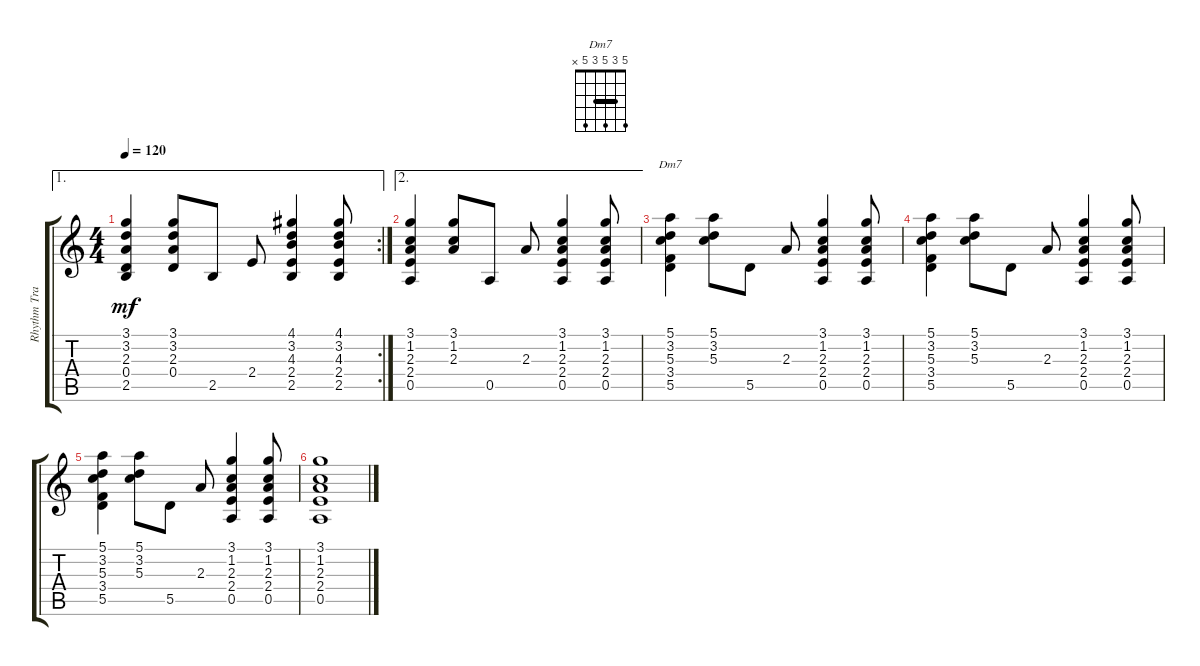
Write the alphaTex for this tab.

\track ("Rhythm Track" "Rhythm Tra") {solo instrument acousticguitarnylon}
\staff {score tabs}
\tuning (E4 B3 G3 D3 A2 E2) {hide}
\chord ("Dm7" 5 3 5 3 5 x) {barre 3}
\ae 1
\rc 2
\ts (4 4)
\tempo 120
\clef g2
\ks c
(3.1 3.2 2.3 0.4 2.5).4{dy mf} (3.1 3.2 2.3 0.4).8 2.5.8 2.4.8 (4.1 3.2 4.3 2.4 2.5).4 (4.1 3.2 4.3 2.4 2.5).8 |
\ae 2
(3.1 1.2 2.3 2.4 0.5).4 (3.1 1.2 2.3).8 0.5.8 2.3.8 (3.1 1.2 2.3 2.4 0.5).4 (3.1 1.2 2.3 2.4 0.5).8 |
(5.1 3.2 5.3 3.4 5.5).4{ch "Dm7"} (5.1 3.2 5.3).8 5.5.8 2.3.8 (3.1 1.2 2.3 2.4 0.5).4 (3.1 1.2 2.3 2.4 0.5).8 |
(5.1 3.2 5.3 3.4 5.5).4 (5.1 3.2 5.3).8 5.5.8 2.3.8 (3.1 1.2 2.3 2.4 0.5).4 (3.1 1.2 2.3 2.4 0.5).8 |
(5.1 3.2 5.3 3.4 5.5).4 (5.1 3.2 5.3).8 5.5.8 2.3.8 (3.1 1.2 2.3 2.4 0.5).4 (3.1 1.2 2.3 2.4 0.5).8 |
(3.1 1.2 2.3 2.4 0.5).1
